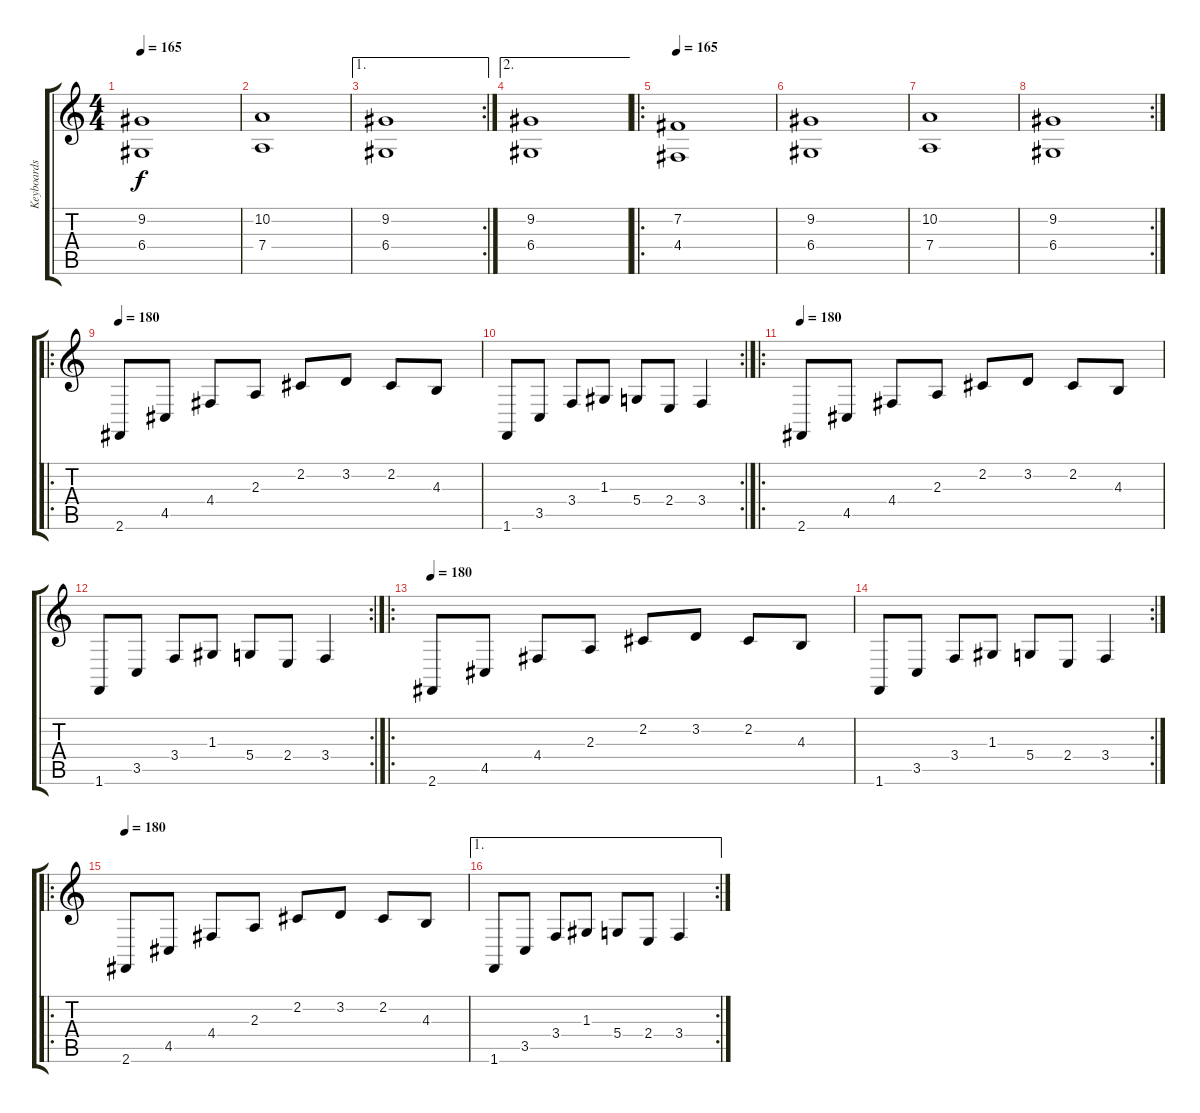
\track ("Keyboards" "Keyboards") {instrument pad4choir}
\staff {score tabs}
\tuning (E4 B3 G3 D3 A2 E2) {hide}
\ts (4 4)
\tempo 165
\clef g2
\ks c
(9.2 6.4).1{dy f} |
(10.2 7.4).1 |
\ae 1
\rc 2
(9.2 6.4).1 |
\ae 2
(9.2 6.4).1 |
\ro
\tempo 165
(7.2 4.4).1{instrument stringensemble1} |
(9.2 6.4).1 |
(10.2 7.4).1 |
\rc 2
(9.2 6.4).1 |
\ro
\tempo 180
2.6.8 4.5.8 4.4.8 2.3.8 2.2.8 3.2.8 2.2.8 4.3.8 |
\rc 2
1.6.8 3.5.8 3.4.8 1.3.8 5.4.8 2.4.8 3.4.4 |
\ro
\tempo 180
2.6.8 4.5.8 4.4.8 2.3.8 2.2.8 3.2.8 2.2.8 4.3.8 |
\rc 2
1.6.8 3.5.8 3.4.8 1.3.8 5.4.8 2.4.8 3.4.4 |
\ro
\tempo 180
2.6.8 4.5.8 4.4.8 2.3.8 2.2.8 3.2.8 2.2.8 4.3.8 |
\rc 2
1.6.8 3.5.8 3.4.8 1.3.8 5.4.8 2.4.8 3.4.4 |
\ro
\tempo 180
2.6.8 4.5.8 4.4.8 2.3.8 2.2.8 3.2.8 2.2.8 4.3.8 |
\ae 1
\rc 2
1.6.8 3.5.8 3.4.8 1.3.8 5.4.8 2.4.8 3.4.4
